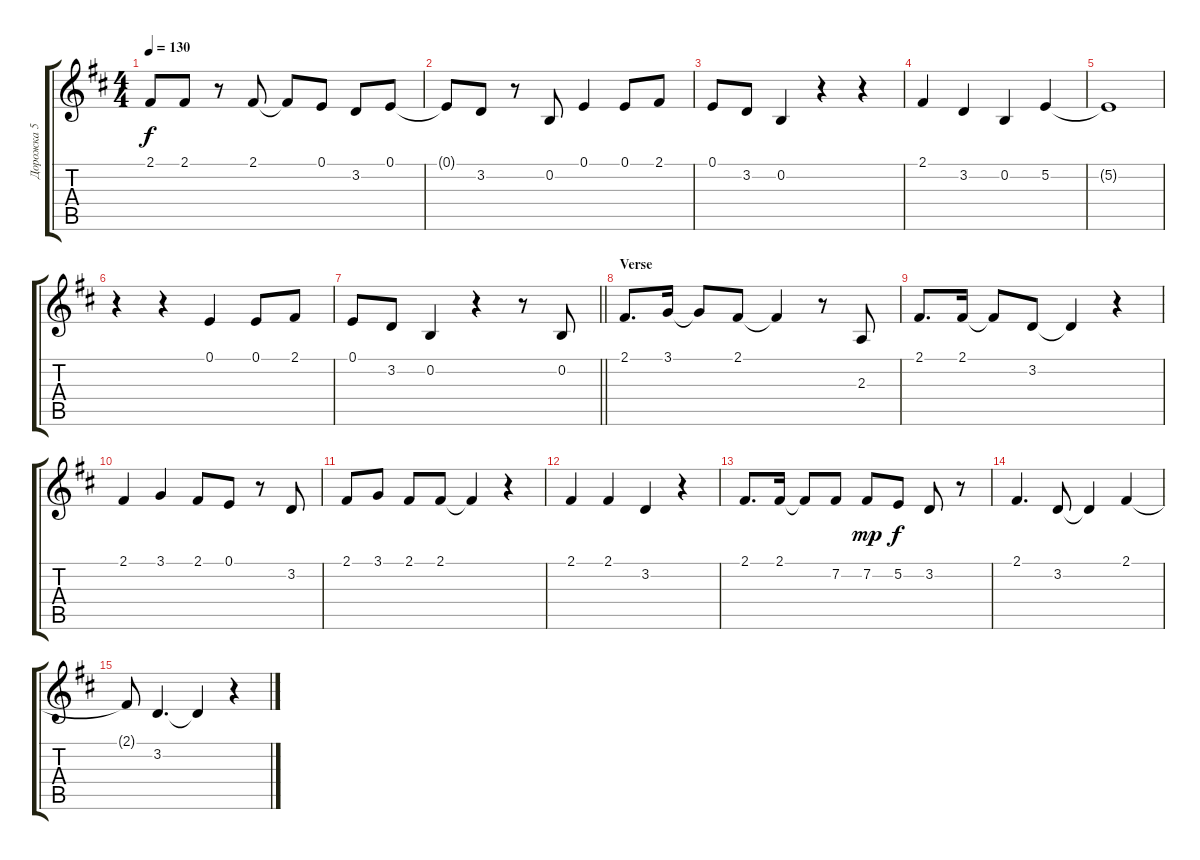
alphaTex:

\track ("Дорожка 5" "Дорожка 5") {instrument altosax}
\staff {score tabs}
\tuning (E4 B3 G3 D3 A2 E2) {hide}
\ts (4 4)
\tempo 130
\clef g2
\ks d
2.1{t}.8{dy f} 2.1.8 r.8 2.1.8 2.1{t}.8 0.1.8 3.2.8 0.1.8 |
0.1{t}.8 3.2.8 r.8 0.2.8 0.1.4 0.1.8 2.1.8 |
0.1.8 3.2.8 0.2.4 r.4 r.4 |
2.1.4 3.2.4 0.2.4 5.2.4 |
5.2{t}.1 |
r.4 r.4 0.1.4 0.1.8 2.1.8 |
\barLineRight lightlight
0.1.8 3.2.8 0.2.4 r.4 r.8 0.2.8 |
\section ("" "Verse")
2.1.8{d} 3.1.16 3.1{t}.8 2.1.8 2.1{t}.4 r.8 2.3.8 |
2.1.8{d} 2.1.16 2.1{t}.8 3.2.8 3.2{t}.4 r.4 |
2.1.4 3.1.4 2.1.8 0.1.8 r.8 3.2.8 |
2.1.8 3.1.8 2.1.8 2.1.8 2.1{t}.4 r.4 |
2.1.4 2.1.4 3.2.4 r.4 |
2.1.8{d} 2.1.16 2.1{t}.8 7.2.8 7.2.8{dy mp} 5.2.8{dy f} 3.2.8 r.8 |
2.1.4{d} 3.2.8 3.2{t}.4 2.1.4 |
2.1{t}.8 3.2.4{d} 3.2{t}.4 r.4
